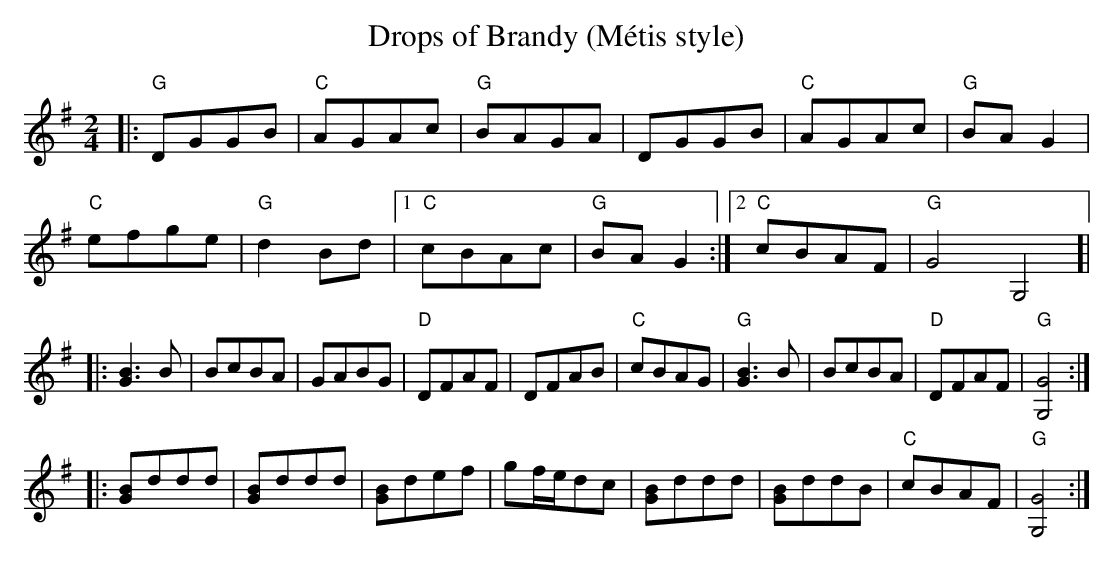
X:1
T:Drops of Brandy (Métis style)
M:2/4
L:1/8
K:G
|:"G"DGGB|"C"AGAc|"G"BAGA|DGGB|"C"AGAc|"G"BAG2|
"C"efge|"G"d2Bd|[1 "C"cBAc| "G"BAG2:|[2 "C"cBAF| "G"G4G,4]|
|:[B3G3]B|BcBA|GABG|"D"DFAF|DFAB|"C"cBAG|"G"[B3G3] B|BcBA|"D"DFAF|"G"[G4G,4]::
[BG]ddd|[BG]ddd|[BG]def|gf/2e/2dc|[BG]ddd|[BG]ddB|"C"cBAF|"G"[G4G,4]:|
